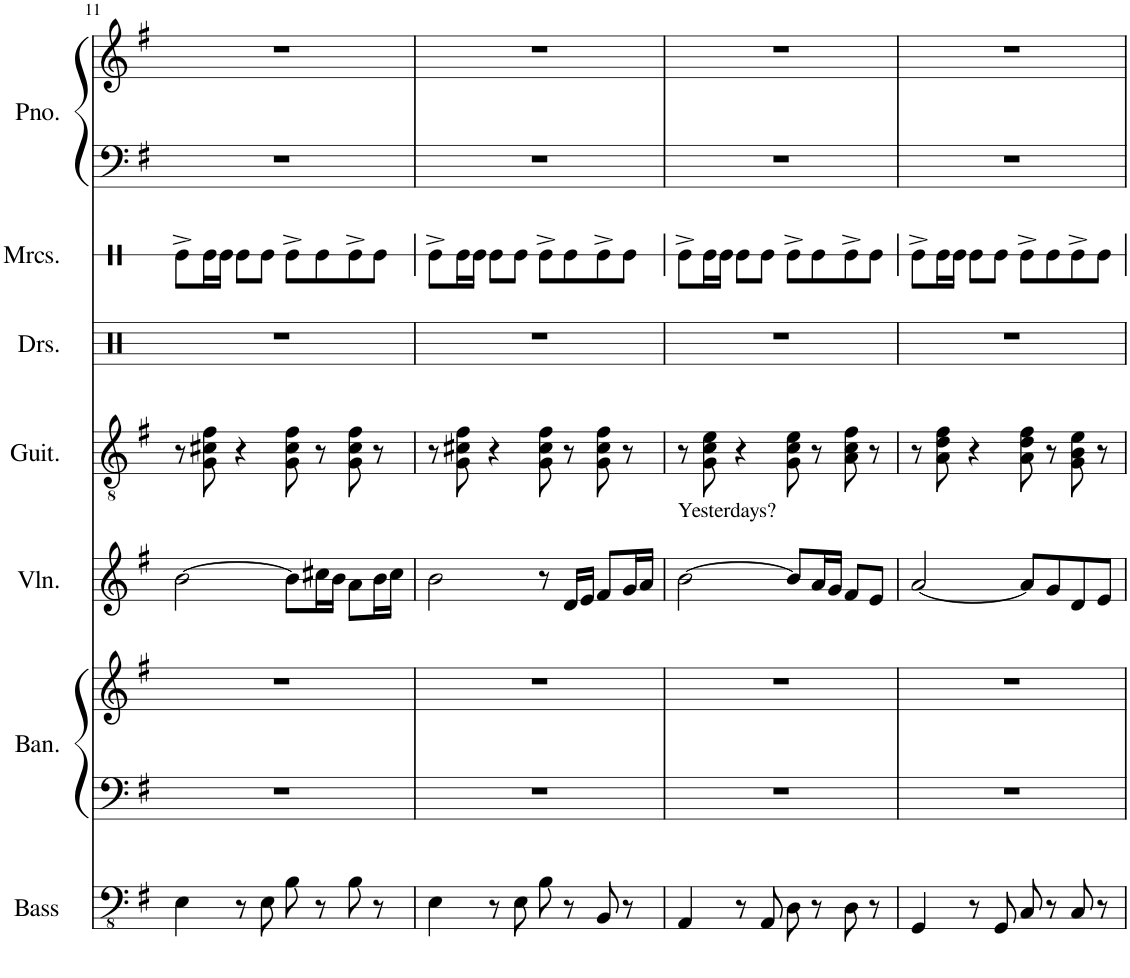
**kern	**kern	**kern	**kern	**kern	**kern	**kern	**kern	**kern
*part7	*part6	*part6	*part5	*part4	*part3	*part2	*part1	*part1
*staff9	*staff8	*staff7	*staff6	*staff5	*staff4	*staff3	*staff2	*staff1
*I"Acoustic Bass	*I"Bandoneon	*	*I"Violin	*I"Classical Guitar	*I"Drumset	*I"Maracas	*I"Piano	*
*I'Bass	*I'Ban.	*	*I'Vln.	*I'Guit.	*I'Drs.	*I'Mrcs.	*I'Pno.	*
!!LO:PB:g=z
*clefFv4	*clefF4	*clefG2	*clefG2	*clefGv2	*clefX	*clefX	*clefF4	*clefG2
*k[f#]	*k[f#]	*k[f#]	*k[f#]	*k[f#]	*k[]	*k[]	*k[f#]	*k[f#]
*M4/4	*M4/4	*M4/4	*M4/4	*M4/4	*M4/4	*M4/4	*M4/4	*M4/4
=11	=11	=11	=11	=11	=11	=11	=11	=11
4EE\	1r	1r	[2b\	8r	1r	8Re^\L	1r	1r
.	.	.	.	8G\ 8c#X\ 8f#\	.	16Re\L	.	.
.	.	.	.	.	.	16Re\JJ	.	.
8r	.	.	.	4r	.	8Re\L	.	.
8EE\	.	.	.	.	.	8Re\J	.	.
8BB\	.	.	8b\L]	8G\ 8c#\ 8f#\	.	8Re^\L	.	.
8r	.	.	16cc#X\L	8r	.	8Re\	.	.
.	.	.	16b\JJ	.	.	.	.	.
8BB\	.	.	8a\L	8G\ 8c#\ 8f#\	.	8Re^\	.	.
8r	.	.	16b\L	8r	.	8Re\J	.	.
.	.	.	16cc#\JJ	.	.	.	.	.
=12	=12	=12	=12	=12	=12	=12	=12	=12
4EE\	1r	1r	2b\	8r	1r	8Re^\L	1r	1r
.	.	.	.	8G\ 8c#X\ 8f#\	.	16Re\L	.	.
.	.	.	.	.	.	16Re\JJ	.	.
8r	.	.	.	4r	.	8Re\L	.	.
8EE\	.	.	.	.	.	8Re\J	.	.
8BB\	.	.	8r	8G\ 8c#\ 8f#\	.	8Re^\L	.	.
8r	.	.	16d/LL	8r	.	8Re\	.	.
.	.	.	16e/JJ	.	.	.	.	.
8BBB/	.	.	8f#/L	8G\ 8c#\ 8f#\	.	8Re^\	.	.
8r	.	.	16g/L	8r	.	8Re\J	.	.
.	.	.	16a/JJ	.	.	.	.	.
=13	=13	=13	=13	=13	=13	=13	=13	=13
!	!	!	!LO:TX:a:t=Yesterdays?	!	!	!	!	!
4AAA/	1r	1r	[2b\	8r	1r	8Re^\L	1r	1r
.	.	.	.	8G\ 8c\ 8e\	.	16Re\L	.	.
.	.	.	.	.	.	16Re\JJ	.	.
8r	.	.	.	4r	.	8Re\L	.	.
8AAA/	.	.	.	.	.	8Re\J	.	.
8DD\	.	.	8b/L]	8G\ 8c\ 8e\	.	8Re^\L	.	.
8r	.	.	16a/L	8r	.	8Re\	.	.
.	.	.	16g/JJ	.	.	.	.	.
8DD\	.	.	8f#/L	8A\ 8c\ 8f#\	.	8Re^\	.	.
8r	.	.	8e/J	8r	.	8Re\J	.	.
=14	=14	=14	=14	=14	=14	=14	=14	=14
4GGG/	1r	1r	[2a/	8r	1r	8Re^\L	1r	1r
.	.	.	.	8A\ 8d\ 8f#\	.	16Re\L	.	.
.	.	.	.	.	.	16Re\JJ	.	.
8r	.	.	.	4r	.	8Re\L	.	.
8GGG/	.	.	.	.	.	8Re\J	.	.
8CC/	.	.	8a/L]	8A\ 8d\ 8f#\	.	8Re^\L	.	.
8r	.	.	8g/	8r	.	8Re\	.	.
8CC/	.	.	8d/	8G\ 8B\ 8e\	.	8Re^\	.	.
8r	.	.	8e/J	8r	.	8Re\J	.	.
=	=	=	=	=	=	=	=	=
*-	*-	*-	*-	*-	*-	*-	*-	*-
